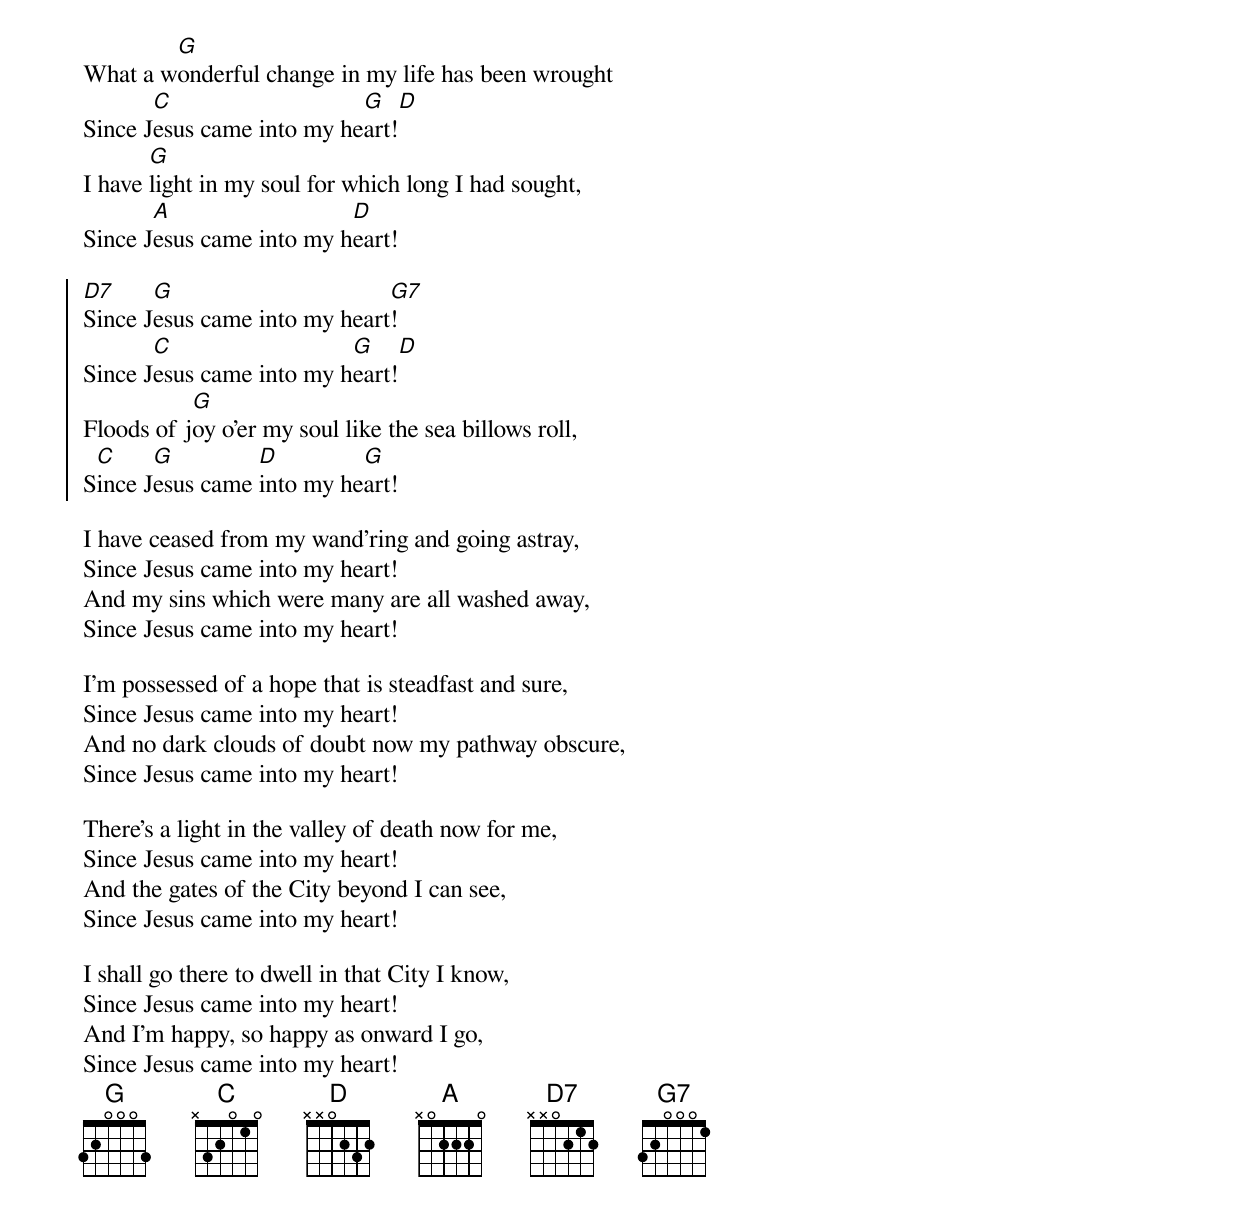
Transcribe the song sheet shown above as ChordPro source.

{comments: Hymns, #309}

What a w[G]onderful change in my life has been wrought
Since J[C]esus came into my he[G]art![D]
I have [G]light in my soul for which long I had sought,
Since J[A]esus came into my h[D]eart!

{start_of_chorus}
[D7]Since J[G]esus came into my heart[G7]!
Since J[C]esus came into my h[G]eart![D]
Floods of j[G]oy o’er my soul like the sea billows roll,
S[C]ince J[G]esus came [D]into my he[G]art!
{end_of_chorus}

I have ceased from my wand’ring and going astray,
Since Jesus came into my heart!
And my sins which were many are all washed away,
Since Jesus came into my heart!

I’m possessed of a hope that is steadfast and sure,
Since Jesus came into my heart!
And no dark clouds of doubt now my pathway obscure,
Since Jesus came into my heart!

There’s a light in the valley of death now for me,
Since Jesus came into my heart!
And the gates of the City beyond I can see,
Since Jesus came into my heart!

I shall go there to dwell in that City I know,
Since Jesus came into my heart!
And I’m happy, so happy as onward I go,
Since Jesus came into my heart!
